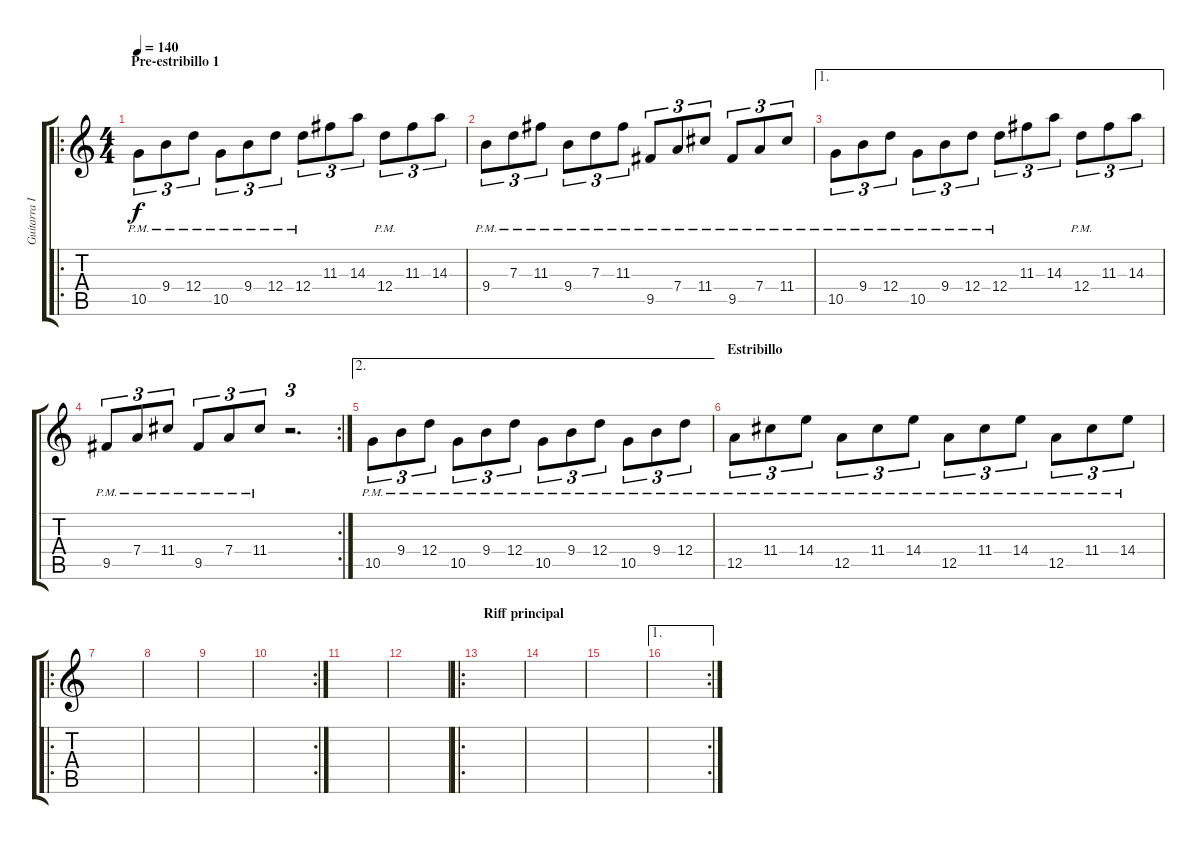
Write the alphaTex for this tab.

\track ("Guitarra III y IV" "Guitarra I") {instrument distortionguitar}
\staff {score tabs}
\tuning (E4 B3 G3 D3 A2 E2) {hide}
\ro
\ts (4 4)
\section ("" "Pre-estribillo 1")
\tempo 140
\clef g2
\ks c
10.5{pm}.8{tu (3 2) dy f} 9.4{pm}.8{tu (3 2)} 12.4{pm}.8{tu (3 2)} 10.5{pm}.8{tu (3 2)} 9.4{pm}.8{tu (3 2)} 12.4{pm}.8{tu (3 2)} 12.4{pm}.8{tu (3 2)} 11.3.8{tu (3 2)} 14.3.8{tu (3 2)} 12.4{pm}.8{tu (3 2)} 11.3.8{tu (3 2)} 14.3.8{tu (3 2)} |
9.4{pm}.8{tu (3 2)} 7.3{pm}.8{tu (3 2)} 11.3{pm}.8{tu (3 2)} 9.4{pm}.8{tu (3 2)} 7.3{pm}.8{tu (3 2)} 11.3{pm}.8{tu (3 2)} 9.5{pm}.8{tu (3 2)} 7.4{pm}.8{tu (3 2)} 11.4{pm}.8{tu (3 2)} 9.5{pm}.8{tu (3 2)} 7.4{pm}.8{tu (3 2)} 11.4{pm}.8{tu (3 2)} |
\ae 1
10.5{pm}.8{tu (3 2)} 9.4{pm}.8{tu (3 2)} 12.4{pm}.8{tu (3 2)} 10.5{pm}.8{tu (3 2)} 9.4{pm}.8{tu (3 2)} 12.4{pm}.8{tu (3 2)} 12.4{pm}.8{tu (3 2)} 11.3.8{tu (3 2)} 14.3.8{tu (3 2)} 12.4{pm}.8{tu (3 2)} 11.3.8{tu (3 2)} 14.3.8{tu (3 2)} |
\rc 2
9.5{pm}.8{tu (3 2)} 7.4{pm}.8{tu (3 2)} 11.4{pm}.8{tu (3 2)} 9.5{pm}.8{tu (3 2)} 7.4{pm}.8{tu (3 2)} 11.4{pm}.8{tu (3 2)} r.2{d tu (3 2)} |
\ae 2
10.5{pm}.8{tu (3 2)} 9.4{pm}.8{tu (3 2)} 12.4{pm}.8{tu (3 2)} 10.5{pm}.8{tu (3 2)} 9.4{pm}.8{tu (3 2)} 12.4{pm}.8{tu (3 2)} 10.5{pm}.8{tu (3 2)} 9.4{pm}.8{tu (3 2)} 12.4{pm}.8{tu (3 2)} 10.5{pm}.8{tu (3 2)} 9.4{pm}.8{tu (3 2)} 12.4{pm}.8{tu (3 2)} |
\section ("" "Estribillo")
12.5{pm}.8{tu (3 2)} 11.4{pm}.8{tu (3 2)} 14.4{pm}.8{tu (3 2)} 12.5{pm}.8{tu (3 2)} 11.4{pm}.8{tu (3 2)} 14.4{pm}.8{tu (3 2)} 12.5{pm}.8{tu (3 2)} 11.4{pm}.8{tu (3 2)} 14.4{pm}.8{tu (3 2)} 12.5{pm}.8{tu (3 2)} 11.4{pm}.8{tu (3 2)} 14.4{pm}.8{tu (3 2)} |
\ro
|
|
|
\rc 2
|
|
|
\ro
\section ("" "Riff principal")
|
|
|
\ae 1
\rc 2
